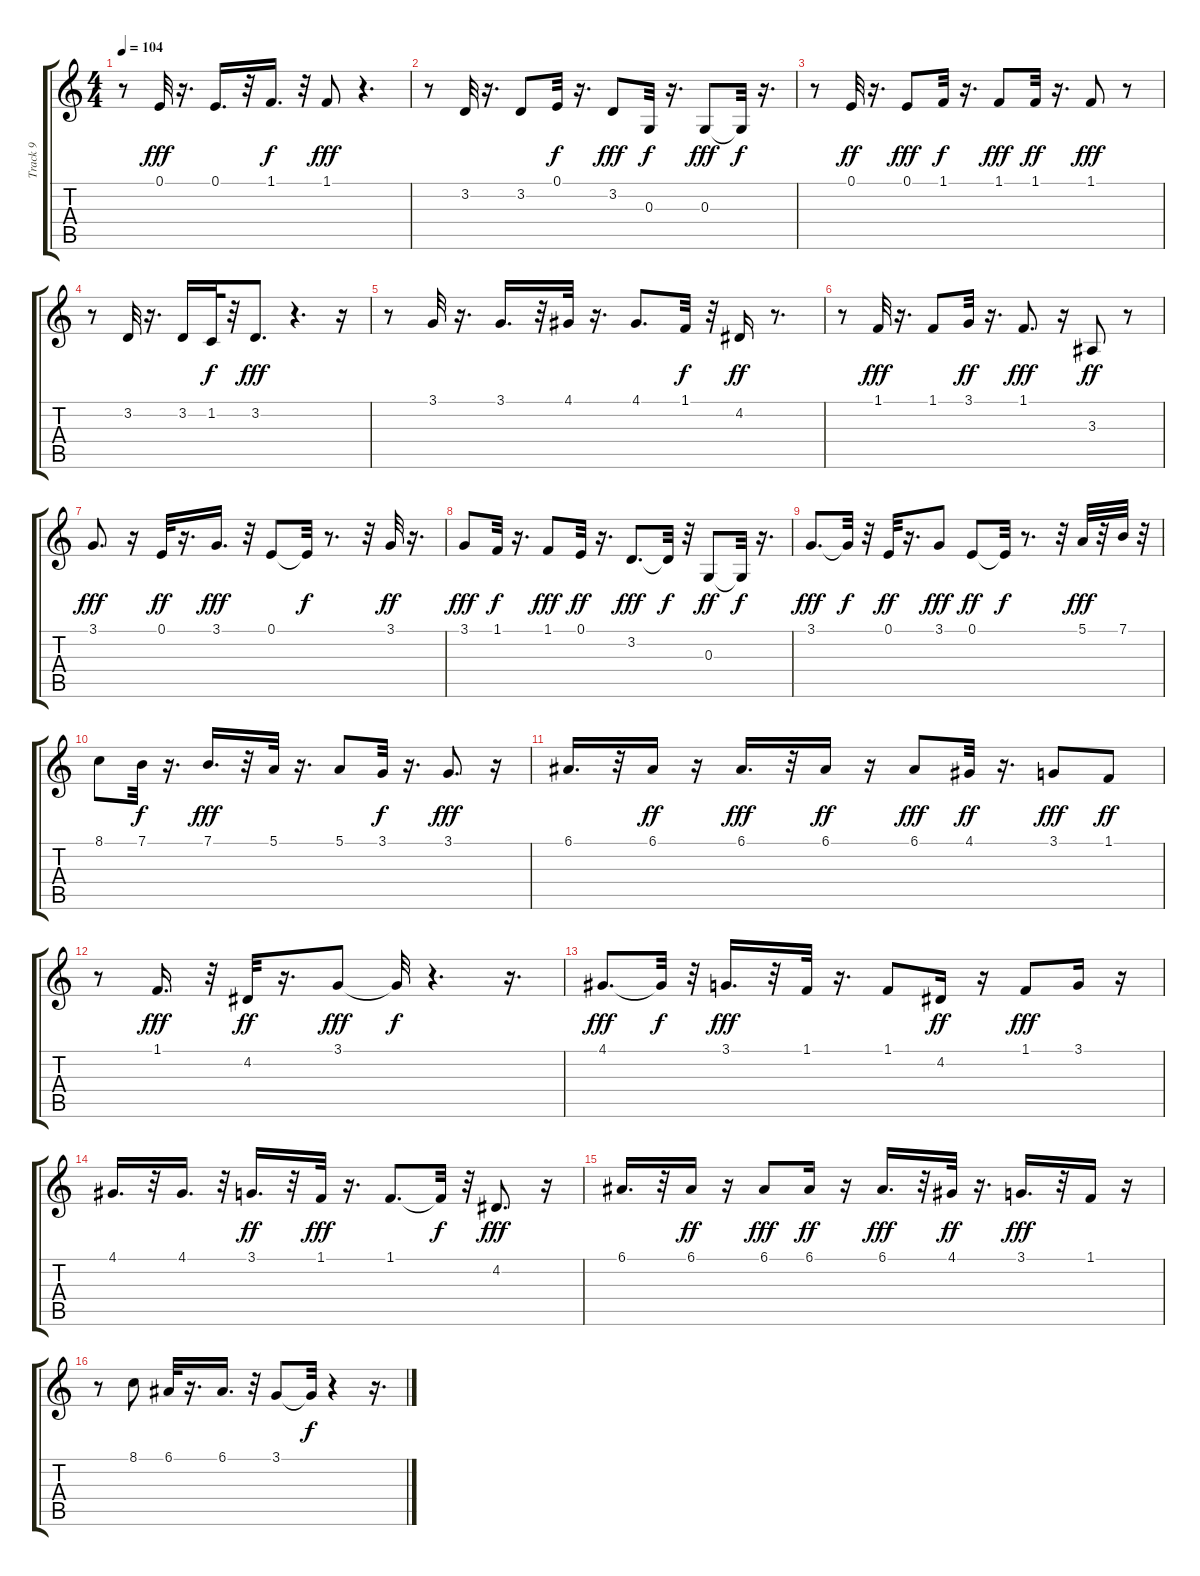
\track ("Track 9" "Track 9") {instrument altosax}
\staff {score tabs}
\tuning (E4 B3 G3 D3 A2 E2) {hide}
\ts (4 4)
\tempo 104
\clef g2
\ks c
r.8{dy f} 0.1.32{dy fff} r.16{d} 0.1.16{d} r.32 1.1.16{d dy f} r.32 1.1.8{dy fff} r.4{d} |
r.8 3.2.32 r.16{d} 3.2.8 0.1.32{dy f} r.16{d} 3.2.8{dy fff} 0.3.32{dy f} r.16{d} 0.3.8{dy fff} 0.3{t}.32{dy f} r.16{d} |
r.8 0.1.32{dy ff} r.16{d} 0.1.8{dy fff} 1.1.32{dy f} r.16{d} 1.1.8{dy fff} 1.1.32{dy ff} r.16{d} 1.1.8{dy fff} r.8 |
r.8 3.2.32 r.16{d} 3.2.16 1.2.32{dy f} r.32 3.2.8{d dy fff} r.4{d} r.16 |
r.8 3.1.32 r.16{d} 3.1.16{d} r.32 4.1.32 r.16{d} 4.1.8{d} 1.1.32{dy f} r.32 4.2.16{dy ff} r.8{d} |
r.8 1.1.32{dy fff} r.16{d} 1.1.8 3.1.32{dy ff} r.16{d} 1.1.8{d dy fff} r.16 3.3.8{dy ff} r.8 |
3.1.8{d dy fff} r.16 0.1.32{dy ff} r.16{d} 3.1.16{d dy fff} r.32 0.1.8 0.1{t}.32{dy f} r.8{d} r.32 3.1.32{dy ff} r.16{d} |
3.1.8{dy fff} 1.1.32{dy f} r.16{d} 1.1.8{dy fff} 0.1.32{dy ff} r.16{d} 3.2.8{d dy fff} 3.2{t}.32{dy f} r.32 0.3.8{dy ff} 0.3{t}.32{dy f} r.16{d} |
3.1.8{d dy fff} 3.1{t}.32{dy f} r.32 0.1.32{dy ff} r.16{d} 3.1.8{dy fff} 0.1.8{dy ff} 0.1{t}.32{dy f} r.8{d} r.32 5.1.32{dy fff} r.32 7.1.32 r.32 |
8.1.8 7.1.32{dy f} r.16{d} 7.1.16{d dy fff} r.32 5.1.32 r.16{d} 5.1.8 3.1.32{dy f} r.16{d} 3.1.8{d dy fff} r.16 |
6.1.16{d} r.32 6.1.16{dy ff} r.16 6.1.16{d dy fff} r.32 6.1.16{dy ff} r.16 6.1.8{dy fff} 4.1.32{dy ff} r.16{d} 3.1.8{dy fff} 1.1.8{dy ff} |
r.8 1.1.16{d dy fff} r.32 4.2.32{dy ff} r.16{d} 3.1.8{dy fff} 3.1{t}.32{dy f} r.4{d} r.16{d} |
4.1.8{d dy fff} 4.1{t}.32{dy f} r.32 3.1.16{d dy fff} r.32 1.1.32 r.16{d} 1.1.8 4.2.16{dy ff} r.16 1.1.8{dy fff} 3.1.16 r.16 |
4.1.16{d} r.32 4.1.16{d} r.32 3.1.16{d dy ff} r.32 1.1.32{dy fff} r.16{d} 1.1.8{d} 1.1{t}.32{dy f} r.32 4.2.8{d dy fff} r.16 |
6.1.16{d} r.32 6.1.16{dy ff} r.16 6.1.8{dy fff} 6.1.16{dy ff} r.16 6.1.16{d dy fff} r.32 4.1.32{dy ff} r.16{d} 3.1.16{d dy fff} r.32 1.1.16 r.16 |
r.8 8.1.8 6.1.32 r.16{d} 6.1.16{d} r.32 3.1.8 3.1{t}.32{dy f} r.4 r.16{d}
